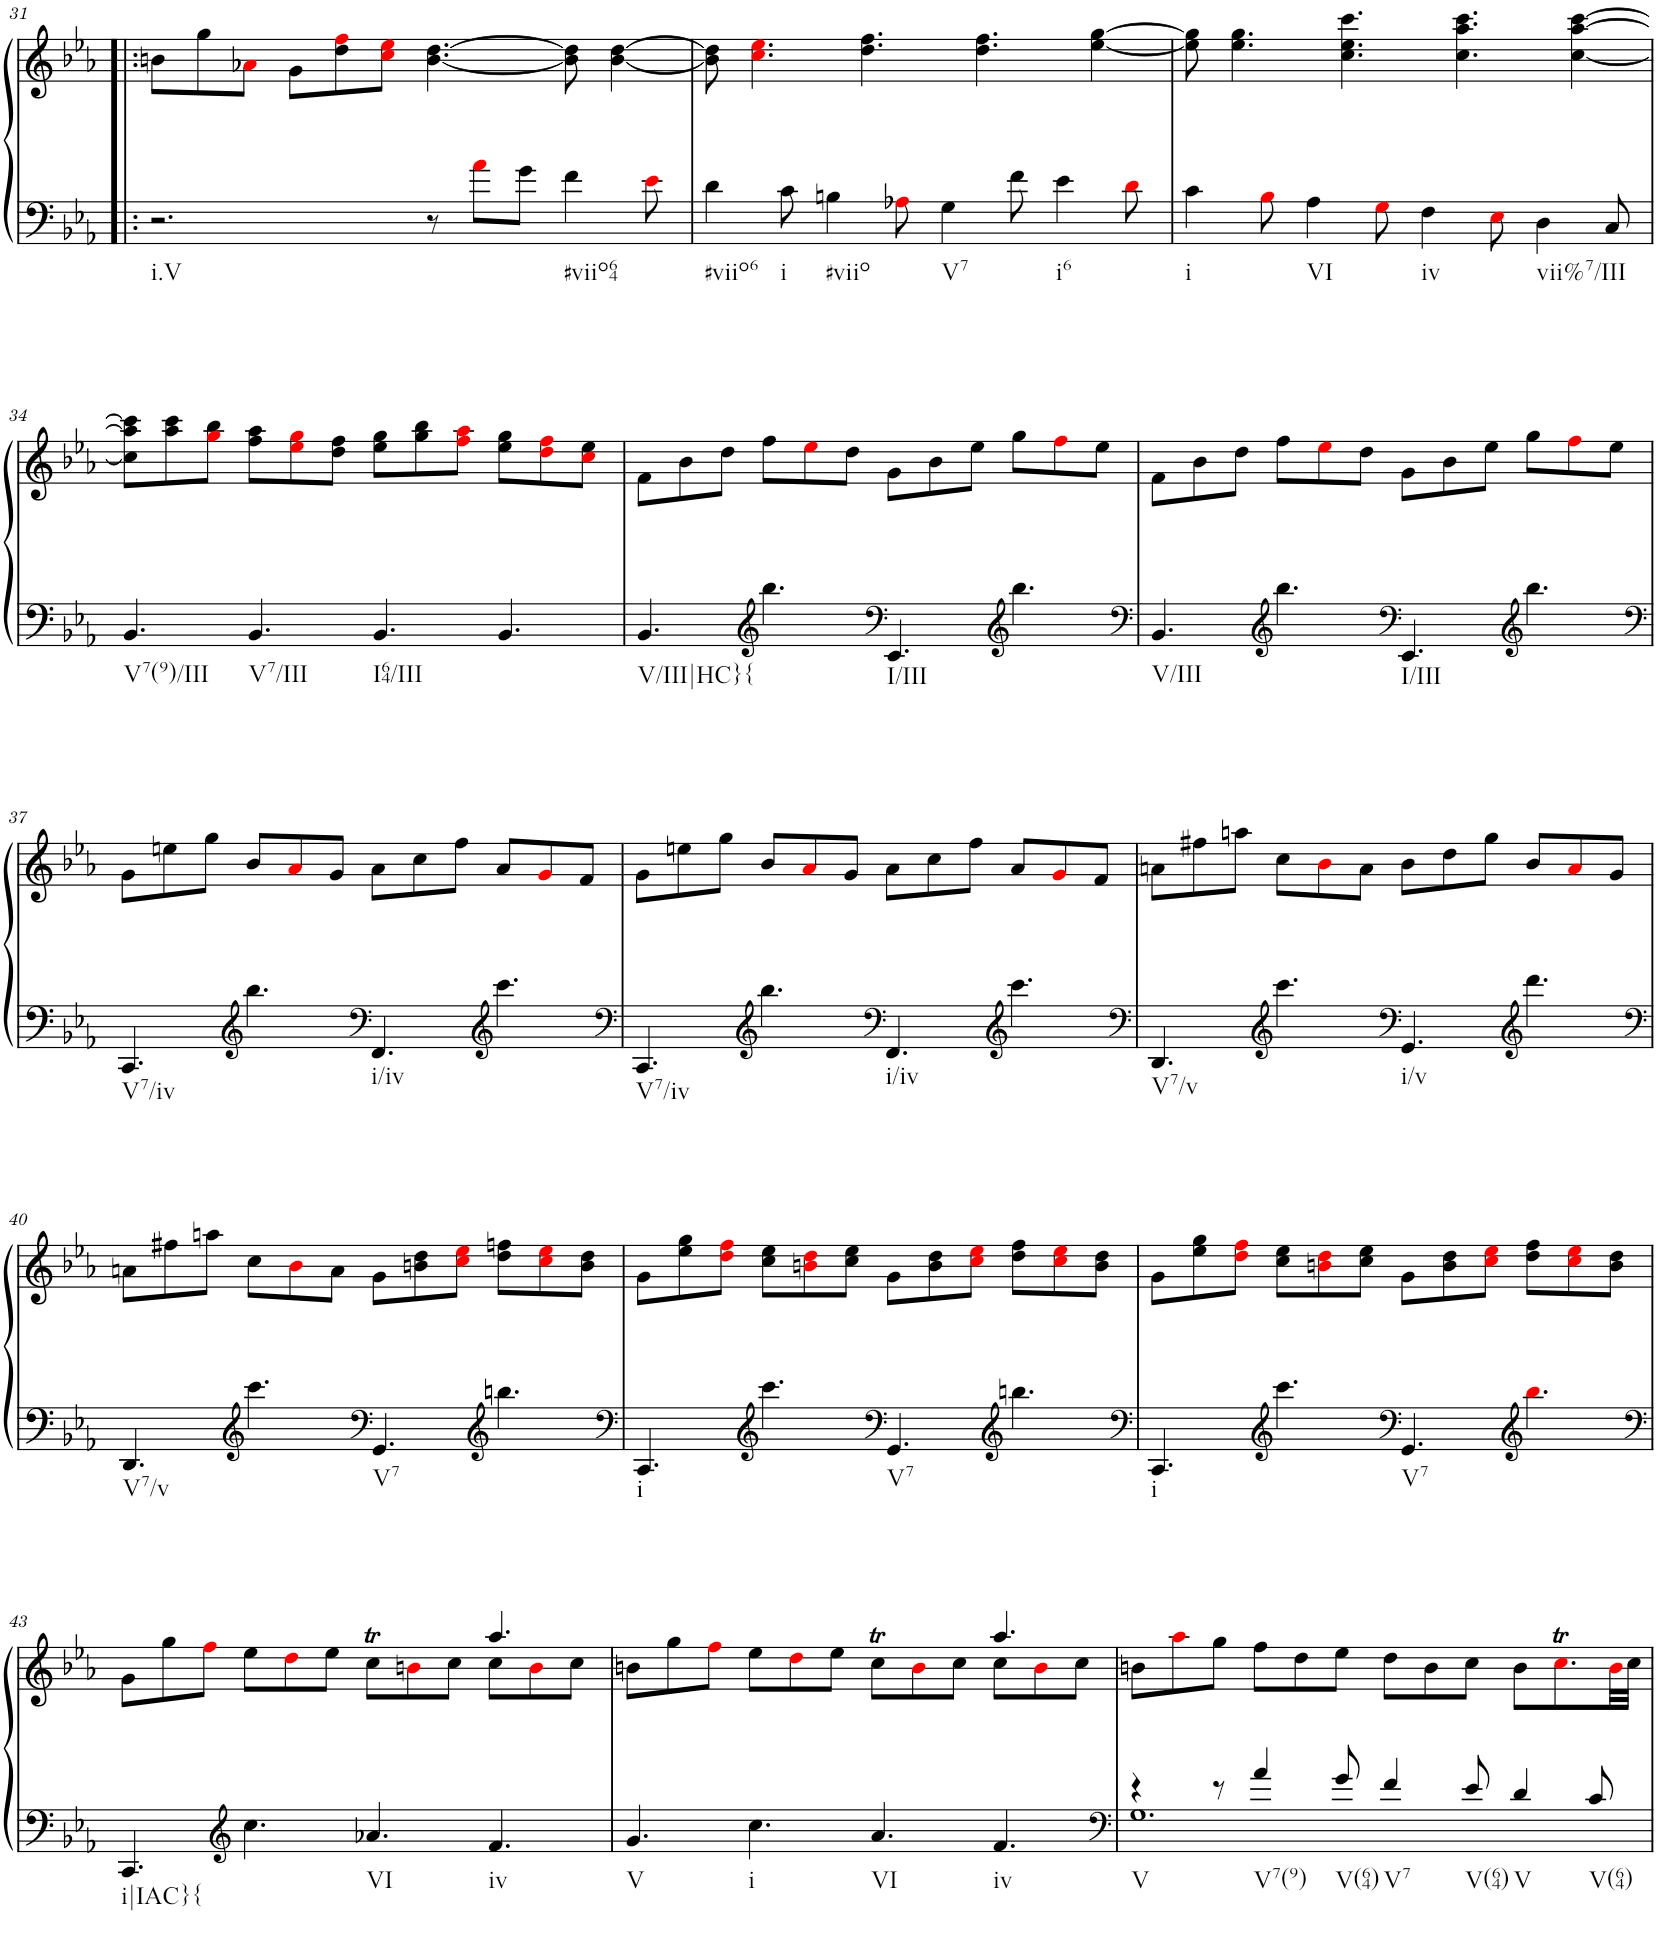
**kern	**kern
*part1	*part1
*staff2	*staff1
*I"Piano	*
*I'Pno.	*
!!LO:PB:g=z
*clefF4	*clefG2
*k[b-e-a-]	*k[b-e-a-]
*M12/8	*M12/8
=31!|:	=31!|:
!LO:TX:b:t=i.V	!
2.r	8bn\L
.	8gg\
.	8a-Xi\J
.	8g\L
.	8dd\ 8ffi\
.	8cci\ 8ee-i\J
8r	[4.b\ [4.dd\
8a-i\L	.
8g\J	.
!LO:TX:b:t=#viio64	!
4f\	8b\] 8dd\]
.	[4b\ [4dd\
8e-i\	.
=32	=32
!LO:TX:b:t=#viio6	!
4d\	8b\] 8dd\]
.	4.cci\ 4.ee-i\
!LO:TX:b:t=i	!
8c\	.
!LO:TX:b:t=#viio	!
4Bn\	.
.	4.dd\ 4.ff\
8A-Xi\	.
!LO:TX:b:t=V7	!
4G\	.
.	4.dd\ 4.ff\
8f\	.
!LO:TX:b:t=i6	!
4e-\	.
.	[4ee-\ [4gg\
8di\	.
=33	=33
!LO:TX:b:t=i	!
4c\	8ee-\] 8gg\]
.	4.ee-\ 4.gg\
8B-i\	.
!LO:TX:b:t=VI	!
4A-\	.
.	4.cc\ 4.ee-\ 4.ccc\
8Gi\	.
!LO:TX:b:t=iv	!
4F\	.
.	4.cc\ 4.aa-\ 4.ccc\
8E-i\	.
!LO:TX:b:t=vii%7/III	!
4D\	.
.	[4cc\ [4aa-\ [4ccc\
8C/	.
!!LO:LB:g=z
=34	=34
!LO:TX:b:t=V7(9)/III	!
4.BB-/	8cc\] 8aa-\] 8ccc\]L
.	8aa-\ 8ccc\
.	8ggi\ 8bb-\J
!LO:TX:b:t=V7/III	!
4.BB-/	8ff\ 8aa-\L
.	8ee-i\ 8ggi\
.	8dd\ 8ff\J
!LO:TX:b:t=I64/III	!
4.BB-/	8ee-\ 8gg\L
.	8gg\ 8bb-\
.	8ffi\ 8aa-i\J
4.BB-/	8ee-\ 8gg\L
.	8ddi\ 8ffi\
.	8cci\ 8ee-\J
=35	=35
!LO:TX:b:t=V/III|HC}{	!
4.BB-/	8f\L
.	8b-\
.	8dd\J
*clefG2	*
4.bb-\	8ff\L
.	8ee-i\
.	8dd\J
*clefF4	*
!LO:TX:b:t=I/III	!
4.EE-/	8g\L
.	8b-\
.	8ee-\J
*clefG2	*
4.bb-\	8gg\L
.	8ffi\
.	8ee-\J
=36	=36
*clefF4	*
!LO:TX:b:t=V/III	!
4.BB-/	8f\L
.	8b-\
.	8dd\J
*clefG2	*
4.bb-\	8ff\L
.	8ee-i\
.	8dd\J
*clefF4	*
!LO:TX:b:t=I/III	!
4.EE-/	8g\L
.	8b-\
.	8ee-\J
*clefG2	*
4.bb-\	8gg\L
.	8ffi\
.	8ee-\J
!!LO:LB:g=z
=37	=37
*clefF4	*
!LO:TX:b:t=V7/iv	!
4.CC/	8g\L
.	8een\
.	8gg\J
*clefG2	*
4.bb-\	8b-/L
.	8a-i/
.	8g/J
*clefF4	*
!LO:TX:b:t=i/iv	!
4.FF/	8a-\L
.	8cc\
.	8ff\J
*clefG2	*
4.ccc\	8a-/L
.	8gi/
.	8f/J
=38	=38
*clefF4	*
!LO:TX:b:t=V7/iv	!
4.CC/	8g\L
.	8een\
.	8gg\J
*clefG2	*
4.bb-\	8b-/L
.	8a-i/
.	8g/J
*clefF4	*
!LO:TX:b:t=i/iv	!
4.FF/	8a-\L
.	8cc\
.	8ff\J
*clefG2	*
4.ccc\	8a-/L
.	8gi/
.	8f/J
=39	=39
*clefF4	*
!LO:TX:b:t=V7/v	!
4.DD/	8an\L
.	8ff#X\
.	8aan\J
*clefG2	*
4.ccc\	8cc\L
.	8b-i\
.	8a\J
*clefF4	*
!LO:TX:b:t=i/v	!
4.GG/	8b-\L
.	8dd\
.	8gg\J
*clefG2	*
4.ddd\	8b-/L
.	8ai/
.	8g/J
!!LO:LB:g=z
=40	=40
*clefF4	*
!LO:TX:b:t=V7/v	!
4.DD/	8an\L
.	8ff#X\
.	8aan\J
*clefG2	*
4.ccc\	8cc\L
.	8b-i\
.	8a\J
*clefF4	*
!LO:TX:b:t=V7	!
4.GG/	8g\L
.	8bn\ 8dd\
.	8cci\ 8ee-i\J
*clefG2	*
4.bbn\	8dd\ 8ffn\L
.	8cci\ 8ee-i\
.	8b\ 8dd\J
=41	=41
*clefF4	*
!LO:TX:b:t=i	!
4.CC/	8g\L
.	8ee-\ 8gg\
.	8ddi\ 8ffi\J
*clefG2	*
4.ccc\	8cc\ 8ee-\L
.	8bni\ 8ddi\
.	8cc\ 8ee-\J
*clefF4	*
!LO:TX:b:t=V7	!
4.GG/	8g\L
.	8b\ 8dd\
.	8cci\ 8ee-i\J
*clefG2	*
4.bbn\	8dd\ 8ff\L
.	8cci\ 8ee-i\
.	8b\ 8dd\J
=42	=42
*clefF4	*
!LO:TX:b:t=i	!
4.CC/	8g\L
.	8ee-\ 8gg\
.	8ddi\ 8ffi\J
*clefG2	*
4.ccc\	8cc\ 8ee-\L
.	8bni\ 8ddi\
.	8cc\ 8ee-\J
*clefF4	*
!LO:TX:b:t=V7	!
4.GG/	8g\L
.	8b\ 8dd\
.	8cci\ 8ee-i\J
*clefG2	*
4.bb-i\	8dd\ 8ff\L
.	8cci\ 8ee-i\
.	8b\ 8dd\J
!!LO:LB:g=z
=43	=43
*clefF4	*
*	*^
!LO:TX:b:t=i|IAC}{	!	!
4.CC/	8g\L	8ryy
*	*v	*v
.	8gg\
.	8ffi\J
*clefG2	*
4.cc\	8ee-\L
.	8ddi\
.	8ee-\J
!LO:TX:b:t=VI	!
4.a-X/	8ccT\L
.	8bni\
.	8cc\J
*	*^
!LO:TX:b:t=iv	!	!
4.f/	4.aa-/	8cc\L
.	.	8bi\
.	.	8cc\J
=44	=44	=44
!LO:TX:b:t=V	!	!
4.g/	8bn\L	8ryy
*	*v	*v
.	8gg\
.	8ffi\J
!LO:TX:b:t=i	!
4.cc\	8ee-\L
.	8ddi\
.	8ee-\J
!LO:TX:b:t=VI	!
4.a-/	8ccT\L
.	8bi\
.	8cc\J
*	*^
!LO:TX:b:t=iv	!	!
4.f/	4.aa-/	8cc\L
.	.	8bi\
.	.	8cc\J
*	*v	*v
=45	=45
*clefF4	*
*^	*^
!LO:TX:b:t=V	!	!	!
*	*	*v	*v
4r	1.G	8bn\L
.	.	8aa-i\
8r	.	8gg\J
!LO:TX:b:t=V7(9)	!	!
4a-/	.	8ff\L
.	.	8dd\
!LO:TX:b:t=V(64)	!	!
8g/	.	8ee-\J
!LO:TX:b:t=V7	!	!
4f/	.	8dd\L
.	.	8b\
!LO:TX:b:t=V(64)	!	!
8e-/	.	8cc\J
!LO:TX:b:t=V	!	!
4d/	.	8b\L
.	.	8.ccTi\
!LO:TX:b:t=V(64)	!	!
8c/	.	.
.	.	32bi\LL
.	.	32cc\JJJ
*v	*v	*
=	=
*-	*-
